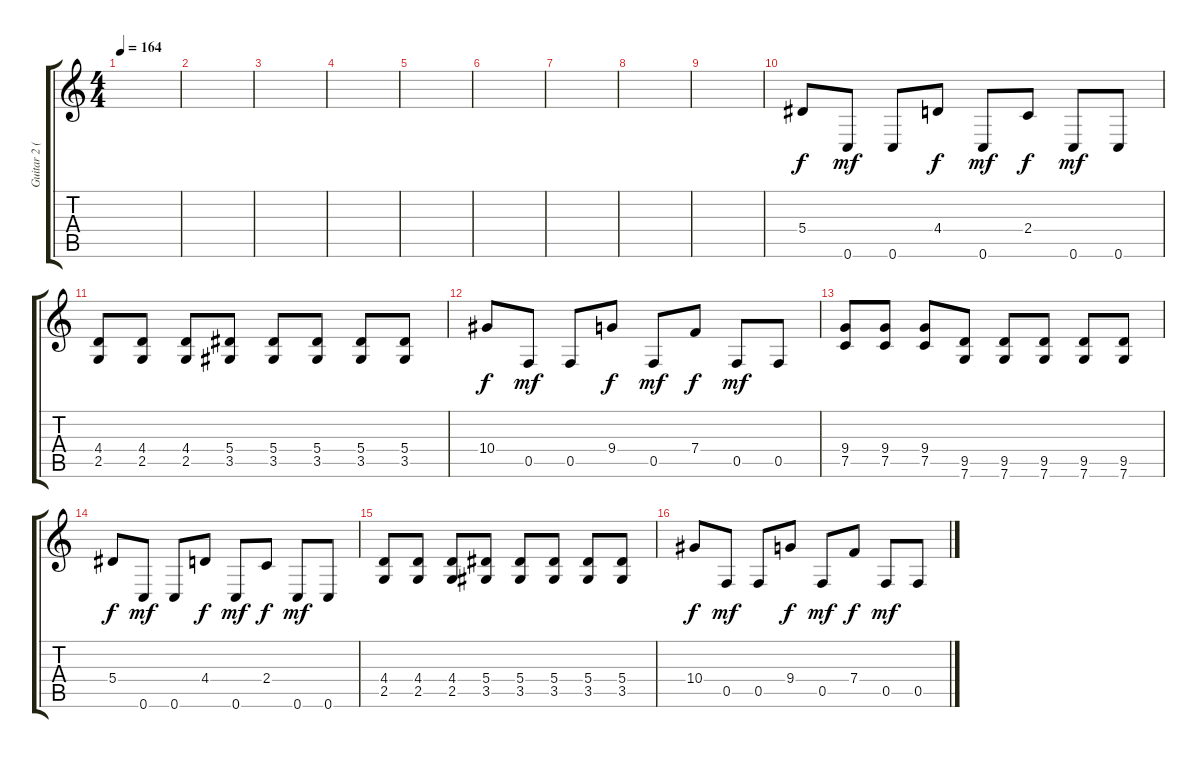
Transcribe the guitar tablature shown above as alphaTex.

\track ("Guitar 2 (Lead)" "Guitar 2 (") {instrument distortionguitar}
\staff {score tabs}
\tuning (C4 G3 Eb3 Bb2 F2 C2) {hide}
\ts (4 4)
\tempo 164
\clef g2
\ks c
|
|
|
|
|
|
|
|
|
5.4.8{balance 12} 0.6.8{dy mf} 0.6.8 4.4.8{dy f} 0.6.8{dy mf} 2.4.8{dy f} 0.6.8{dy mf} 0.6.8 |
(4.4 2.5).8 (4.4 2.5).8 (4.4 2.5).8 (5.4 3.5).8 (5.4 3.5).8 (5.4 3.5).8 (5.4 3.5).8 (5.4 3.5).8 |
10.4.8{dy f} 0.5.8{dy mf} 0.5.8 9.4.8{dy f} 0.5.8{dy mf} 7.4.8{dy f} 0.5.8{dy mf} 0.5.8 |
(9.4 7.5).8 (9.4 7.5).8 (9.4 7.5).8 (9.5 7.6).8 (9.5 7.6).8 (9.5 7.6).8 (9.5 7.6).8 (9.5 7.6).8 |
5.4.8{dy f} 0.6.8{dy mf} 0.6.8 4.4.8{dy f} 0.6.8{dy mf} 2.4.8{dy f} 0.6.8{dy mf} 0.6.8 |
(4.4 2.5).8 (4.4 2.5).8 (4.4 2.5).8 (5.4 3.5).8 (5.4 3.5).8 (5.4 3.5).8 (5.4 3.5).8 (5.4 3.5).8 |
10.4.8{dy f} 0.5.8{dy mf} 0.5.8 9.4.8{dy f} 0.5.8{dy mf} 7.4.8{dy f} 0.5.8{dy mf} 0.5.8
